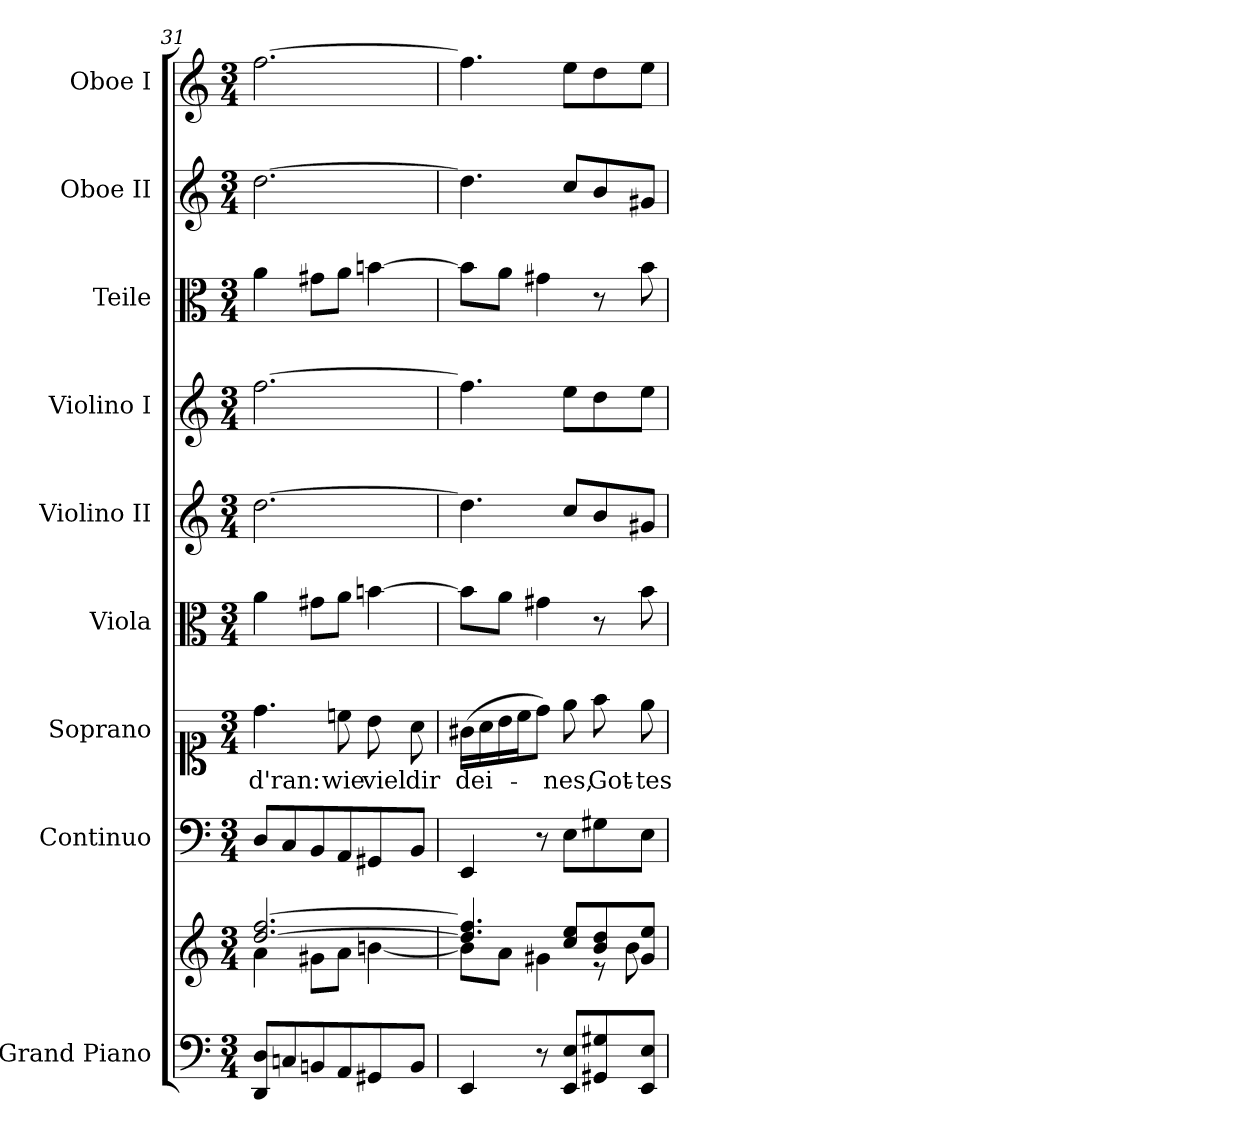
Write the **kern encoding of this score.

**kern	**kern	**kern	**kern	**text	**kern	**kern	**kern	**kern	**kern	**kern
*part9	*part9	*part8	*part7	*part7	*part6	*part5	*part4	*part3	*part2	*part1
*staff10	*staff9	*staff8	*staff7	*staff7	*staff6	*staff5	*staff4	*staff3	*staff2	*staff1
*I"Grand Piano	*	*I"Continuo	*I"Soprano	*	*I"Viola	*I"Violino II	*I"Violino I	*I"Teile	*I"Oboe II	*I"Oboe I
*I'Pno	*	*	*	*	*	*	*	*	*I'Ob	*I'Ob
*clefF4	*clefG2	*clefF4	*clefC1	*	*clefC3	*clefG2	*clefG2	*clefC3	*clefG2	*clefG2
*k[]	*k[]	*k[]	*k[]	*	*k[]	*k[]	*k[]	*k[]	*k[]	*k[]
*M3/4	*M3/4	*M3/4	*M3/4	*	*M3/4	*M3/4	*M3/4	*M3/4	*M3/4	*M3/4
=31	=31	=31	=31	=31	=31	=31	=31	=31	=31	=31
*	*^	*	*	*	*	*	*	*	*	*
!	!	!	!	!	!LO:LY:b	!	!	!	!	!	!
8DD/ 8D/L	[2.dd/ [2.ff/	4a\	8D/L	4.dd\	d'ran:	4a\	[2.dd\	[2.ff\	4a\	[2.dd\	[2.ff\
8Cn/	.	.	8C/	.	.	.	.	.	.	.	.
8BBn/	.	8g#X\L	8BB/	.	.	8g#X\L	.	.	8g#X\L	.	.
!	!	!	!	!	!LO:LY:b	!	!	!	!	!	!
8AA/	.	8a\J	8AA/	8ccn\	wie	8a\J	.	.	8a\J	.	.
!	!	!	!	!	!LO:LY:b	!	!	!	!	!	!
8GG#X/	.	[4bn\	8GG#X/	8b\	viel	[4bn\	.	.	[4bn\	.	.
!	!	!	!	!	!LO:LY:b	!	!	!	!	!	!
8BB/J	.	.	8BB/J	8a\	dir	.	.	.	.	.	.
!!LO:PB:g=z
=32	=32	=32	=32	=32	=32	=32	=32	=32	=32	=32	=32
!	!	!	!	!	!LO:LY:b	!	!	!	!	!	!
4EE/	4.dd/] 4.ff/]	8b\L]	4EE/	(>16g#X\LL	dei-	8b\L]	4.dd\]	4.ff\]	8b\L]	4.dd\]	4.ff\]
.	.	.	.	16a\	.	.	.	.	.	.	.
.	.	8a\J	.	16b\	.	8a\J	.	.	8a\J	.	.
.	.	.	.	16cc\J	.	.	.	.	.	.	.
8r	.	4g#X\	8r	8dd\J)	.	4g#X\	.	.	4g#X\	.	.
!	!	!	!	!	!LO:LY:b	!	!	!	!	!	!
8EE/ 8E/L	8cc/ 8ee/L	.	8E\L	8ee\	nes,	.	8cc/L	8ee\L	.	8cc/L	8ee\L
!	!	!	!	!	!LO:LY:b	!	!	!	!	!	!
8GG#X/ 8G#X/	8b/ 8dd/	8re	8G#X\	8ff\	Got-	8r	8b/	8dd\	8r	8b/	8dd\
!	!	!	!	!	!LO:LY:b	!	!	!	!	!	!
8EE/ 8E/J	8g#/ 8ee/J	8b\	8E\J	8ee\	-tes	8b\	8g#X/J	8ee\J	8b\	8g#X/J	8ee\J
*	*v	*v	*	*	*	*	*	*	*	*	*
=	=	=	=	=	=	=	=	=	=	=
*-	*-	*-	*-	*-	*-	*-	*-	*-	*-	*-
